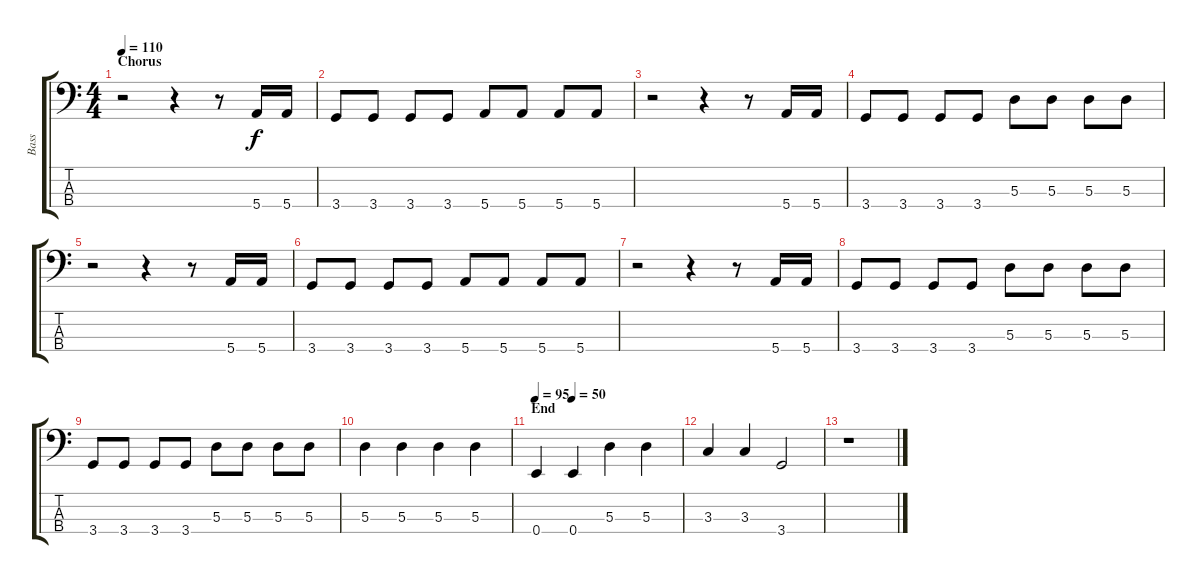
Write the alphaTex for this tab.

\track ("Bass" "Bass") {instrument electricbasspick}
\staff {score tabs}
\tuning (G2 D2 A1 E1) {hide}
\ts (4 4)
\section ("" "Chorus")
\tempo 110
\clef f4
\ks c
r.2{dy f} r.4 r.8 5.4.16 5.4.16 |
3.4.8 3.4.8 3.4.8 3.4.8 5.4.8 5.4.8 5.4.8 5.4.8 |
r.2 r.4 r.8 5.4.16 5.4.16 |
3.4.8 3.4.8 3.4.8 3.4.8 5.3.8 5.3.8 5.3.8 5.3.8 |
r.2 r.4 r.8 5.4.16 5.4.16 |
3.4.8 3.4.8 3.4.8 3.4.8 5.4.8 5.4.8 5.4.8 5.4.8 |
r.2 r.4 r.8 5.4.16 5.4.16 |
3.4.8 3.4.8 3.4.8 3.4.8 5.3.8 5.3.8 5.3.8 5.3.8 |
3.4.8 3.4.8 3.4.8 3.4.8 5.3.8 5.3.8 5.3.8 5.3.8 |
5.3.4 5.3.4 5.3.4 5.3.4 |
\section ("" "End")
\tempo 95
\tempo (50 0.25)
0.4.4 0.4.4 5.3.4 5.3.4 |
3.3.4 3.3.4 3.4.2 |
r.1
